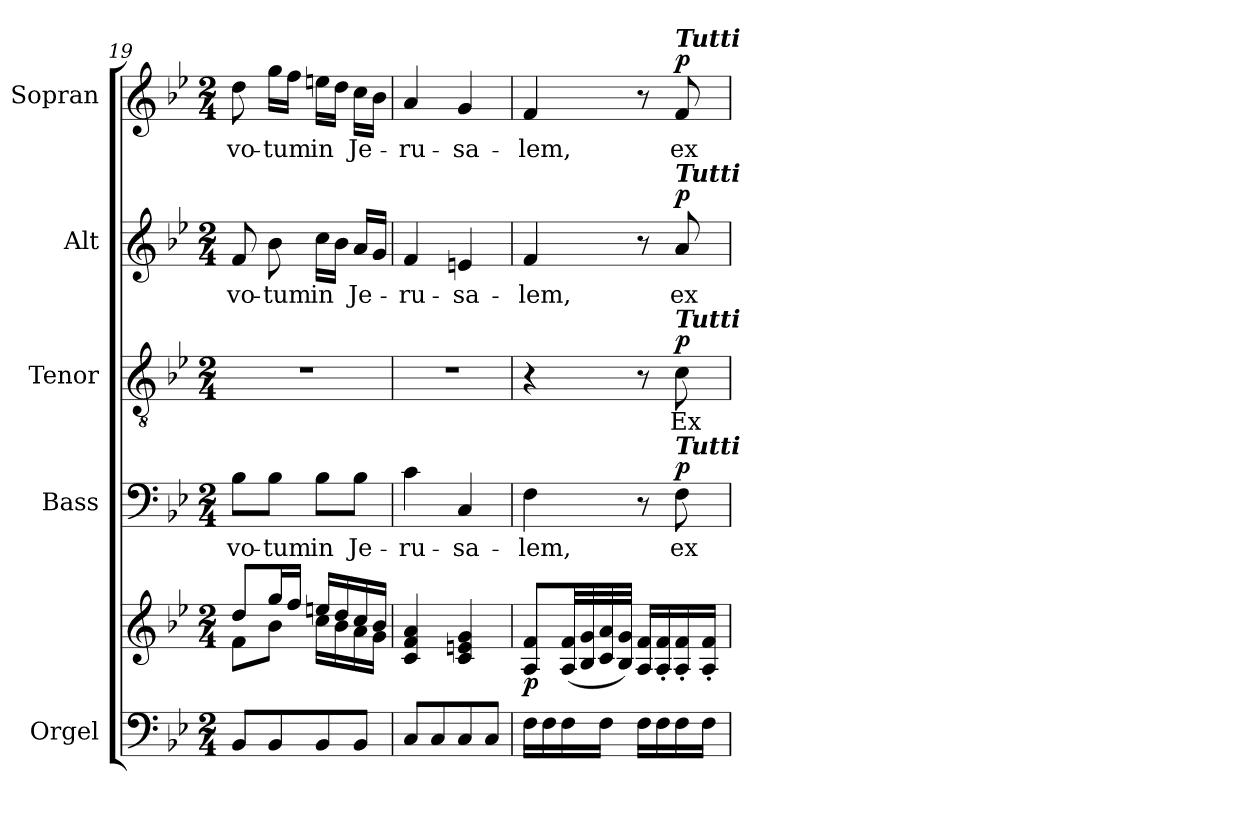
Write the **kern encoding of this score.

**kern	**kern	**dynam	**kern	**text	**dynam	**kern	**text	**dynam	**kern	**text	**dynam	**kern	**text	**dynam
*part5	*part5	*part5	*part4	*part4	*part4	*part3	*part3	*part3	*part2	*part2	*part2	*part1	*part1	*part1
*staff6	*staff5	*staff5/6	*staff4	*staff4	*staff4	*staff3	*staff3	*staff3	*staff2	*staff2	*staff2	*staff1	*staff1	*staff1
*I"Orgel	*	*	*I"Bass	*	*	*I"Tenor	*	*	*I"Alt	*	*	*I"Sopran	*	*
*I'Org.	*	*	*I'B.	*	*	*I'T.	*	*	*I'A.	*	*	*I'S.	*	*
*clefF4	*clefG2	*	*clefF4	*	*	*clefGv2	*	*	*clefG2	*	*	*clefG2	*	*
*k[b-e-]	*k[b-e-]	*	*k[b-e-]	*	*	*k[b-e-]	*	*	*k[b-e-]	*	*	*k[b-e-]	*	*
*B-:	*B-:	*	*B-:	*	*	*B-:	*	*	*B-:	*	*	*B-:	*	*
*M2/4	*M2/4	*	*M2/4	*	*	*M2/4	*	*	*M2/4	*	*	*M2/4	*	*
=19	=19	=19	=19	=19	=19	=19	=19	=19	=19	=19	=19	=19	=19	=19
*	*^	*	*	*	*	*	*	*	*	*	*	*	*	*
!	!	!	!	!	!LO:LY:b	!	!	!	!	!	!LO:LY:b	!	!	!LO:LY:b	!
8BB-/L	8dd/L	8f\L	.	8B-\L	vo-	.	2r	.	.	8f/	vo-	.	8dd\	vo-	.
!	!	!	!	!	!LO:LY:b	!	!	!	!	!	!LO:LY:b	!	!	!LO:LY:b	!
8BB-/	16gg/L	8b-\J	.	8B-\J	-tum	.	.	.	.	8b-\	-tum	.	16gg\LL	-tum	.
.	16ff/JJ	.	.	.	.	.	.	.	.	.	.	.	16ff\JJ	.	.
!	!	!	!	!	!LO:LY:b	!	!	!	!	!	!LO:LY:b	!	!	!LO:LY:b	!
8BB-/	16een/LL	16cc\LL	.	8B-\L	in	.	.	.	.	16cc\LL	in	.	16een\LL	in	.
.	16dd/	16b-\	.	.	.	.	.	.	.	16b-\JJ	.	.	16dd\JJ	.	.
!	!	!	!	!	!LO:LY:b	!	!	!	!	!	!LO:LY:b	!	!	!LO:LY:b	!
8BB-/J	16cc/	16a\	.	8B-\J	Je-	.	.	.	.	16a/LL	Je-	.	16cc\LL	Je-	.
.	16b-/JJ	16g\JJ	.	.	.	.	.	.	.	16g/JJ	.	.	16b-\JJ	.	.
!!LO:LB:g=z
=20	=20	=20	=20	=20	=20	=20	=20	=20	=20	=20	=20	=20	=20	=20	=20
!	!	!	!	!	!LO:LY:b	!	!	!	!	!	!LO:LY:b	!	!	!LO:LY:b	!
*	*v	*v	*	*	*	*	*	*	*	*	*	*	*	*	*
8C/L	4c/ 4f/ 4a/	.	4c\	-ru-	.	2r	.	.	4f/	-ru-	.	4a/	-ru-	.
8C/	.	.	.	.	.	.	.	.	.	.	.	.	.	.
!	!	!	!	!LO:LY:b	!	!	!	!	!	!LO:LY:b	!	!	!LO:LY:b	!
8C/	4c/ 4en/ 4g/	.	4C/	-sa-	.	.	.	.	4en/	-sa-	.	4g/	-sa-	.
8C/J	.	.	.	.	.	.	.	.	.	.	.	.	.	.
=21	=21	=21	=21	=21	=21	=21	=21	=21	=21	=21	=21	=21	=21	=21
!	!	!LO:DY:b	!	!LO:LY:b	!	!	!	!	!	!LO:LY:b	!	!	!LO:LY:b	!
16F\LL	8A/ 8f/L	p	4F\	-lem,	.	4r	.	.	4f/	-lem,	.	4f/	-lem,	.
16F\	.	.	.	.	.	.	.	.	.	.	.	.	.	.
16F\	(<32A/ 32f/LL	.	.	.	.	.	.	.	.	.	.	.	.	.
.	32B-/ 32g/	.	.	.	.	.	.	.	.	.	.	.	.	.
16F\JJ	32c/ 32a/	.	.	.	.	.	.	.	.	.	.	.	.	.
.	32B-/ 32g/JJJ)	.	.	.	.	.	.	.	.	.	.	.	.	.
16F\LL	16A/ 16f/LL	.	8r	.	.	8r	.	.	8r	.	.	8r	.	.
16F\	16A/'< 16f/'<	.	.	.	.	.	.	.	.	.	.	.	.	.
!	!	!	!	!	!	!	!	!	!	!	!	!LO:TX:a:Bi:t=Tutti	!	!
!	!	!	!	!	!	!	!	!	!LO:TX:a:Bi:t=Tutti	!	!	!	!	!
!	!	!	!	!	!	!LO:TX:a:Bi:t=Tutti	!	!	!	!	!	!	!	!
!	!	!	!LO:TX:a:Bi:t=Tutti	!	!	!	!	!	!	!	!	!	!	!
!	!	!	!	!LO:LY:b	!LO:DY:a	!	!LO:LY:b	!LO:DY:a	!	!LO:LY:b	!LO:DY:a	!	!LO:LY:b	!LO:DY:a
16F\	16A/'< 16f/'<	.	8F\	ex-	p	8c\	Ex-	p	8a/	ex-	p	8f/	ex-	p
16F\JJ	16A/'< 16f/'<JJ	.	.	.	.	.	.	.	.	.	.	.	.	.
=	=	=	=	=	=	=	=	=	=	=	=	=	=	=
*-	*-	*-	*-	*-	*-	*-	*-	*-	*-	*-	*-	*-	*-	*-
